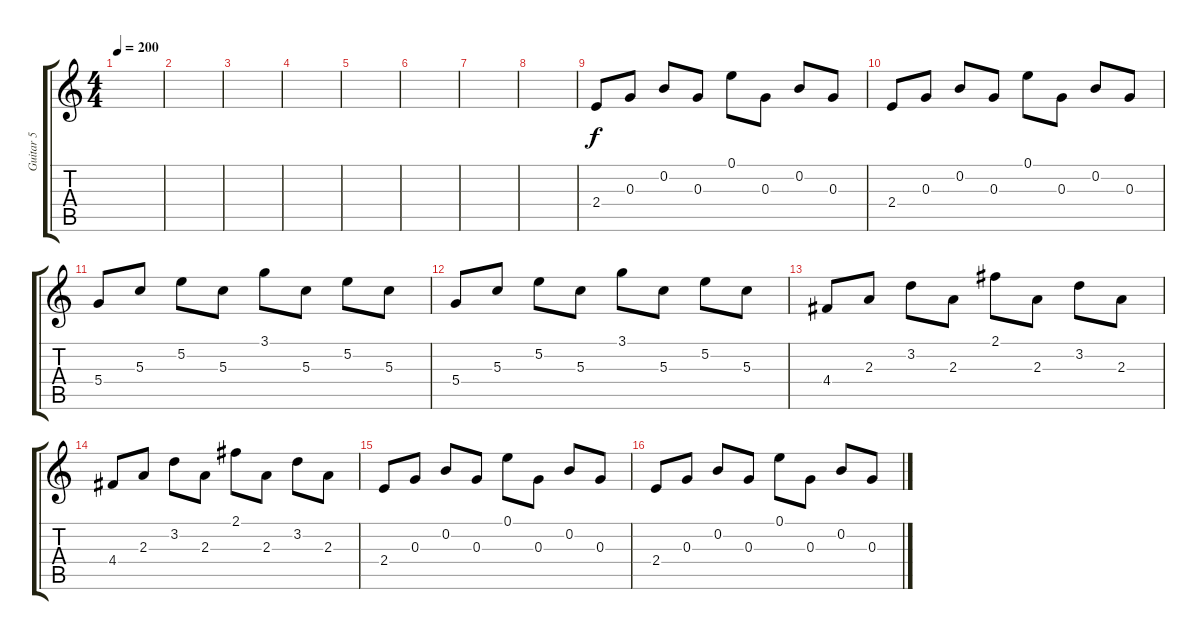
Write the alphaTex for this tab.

\track ("Guitar 5" "Guitar 5") {instrument acousticguitarnylon}
\staff {score tabs}
\tuning (E4 B3 G3 D3 A2 E2) {hide}
\ts (4 4)
\tempo 200
\clef g2
\ks c
|
|
|
|
|
|
|
|
2.4.8 0.3.8 0.2.8 0.3.8 0.1.8 0.3.8 0.2.8 0.3.8 |
2.4.8 0.3.8 0.2.8 0.3.8 0.1.8 0.3.8 0.2.8 0.3.8 |
5.4.8 5.3.8 5.2.8 5.3.8 3.1.8 5.3.8 5.2.8 5.3.8 |
5.4.8 5.3.8 5.2.8 5.3.8 3.1.8 5.3.8 5.2.8 5.3.8 |
4.4.8 2.3.8 3.2.8 2.3.8 2.1.8 2.3.8 3.2.8 2.3.8 |
4.4.8 2.3.8 3.2.8 2.3.8 2.1.8 2.3.8 3.2.8 2.3.8 |
2.4.8 0.3.8 0.2.8 0.3.8 0.1.8 0.3.8 0.2.8 0.3.8 |
2.4.8 0.3.8 0.2.8 0.3.8 0.1.8 0.3.8 0.2.8 0.3.8
